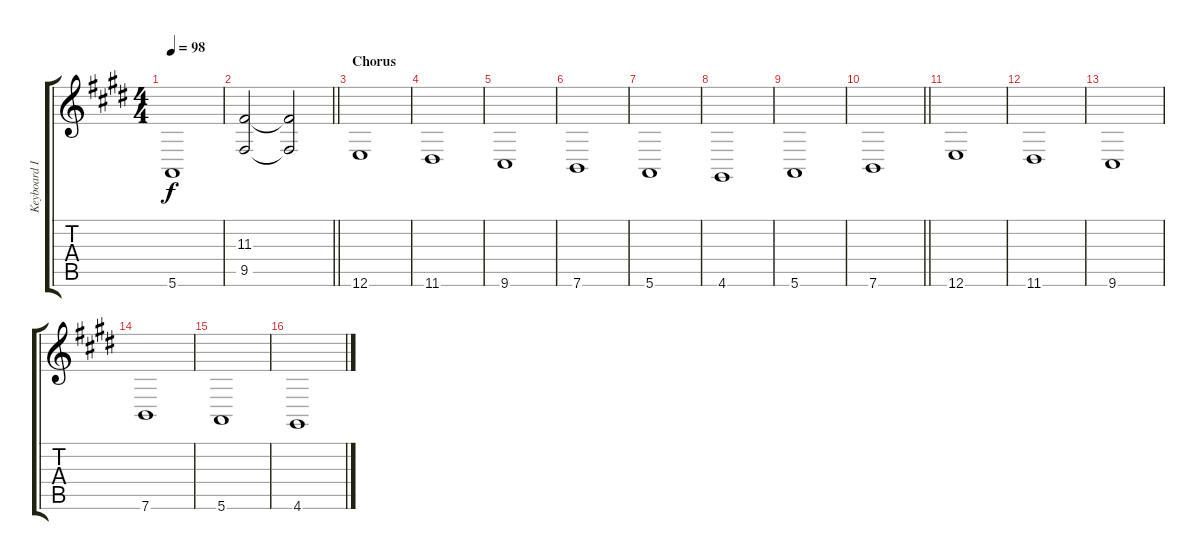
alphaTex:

\track ("Keyboard III" "Keyboard I") {instrument stringensemble1}
\staff {score tabs}
\tuning (E4 B3 G3 D3 A2 E2) {hide}
\ts (4 4)
\tempo 98
\clef g2
\ks e
5.6.1{dy f} |
\barLineRight lightlight
(11.3 9.5).2 (11.3{t} 9.5{t}).2{volume 12} |
\section ("" "Chorus")
12.6.1{volume 8} |
11.6.1 |
9.6.1 |
7.6.1 |
5.6.1 |
4.6.1 |
5.6.1 |
\barLineRight lightlight
7.6.1 |
\section ("" "")
12.6.1 |
11.6.1 |
9.6.1 |
7.6.1 |
5.6.1 |
4.6.1
